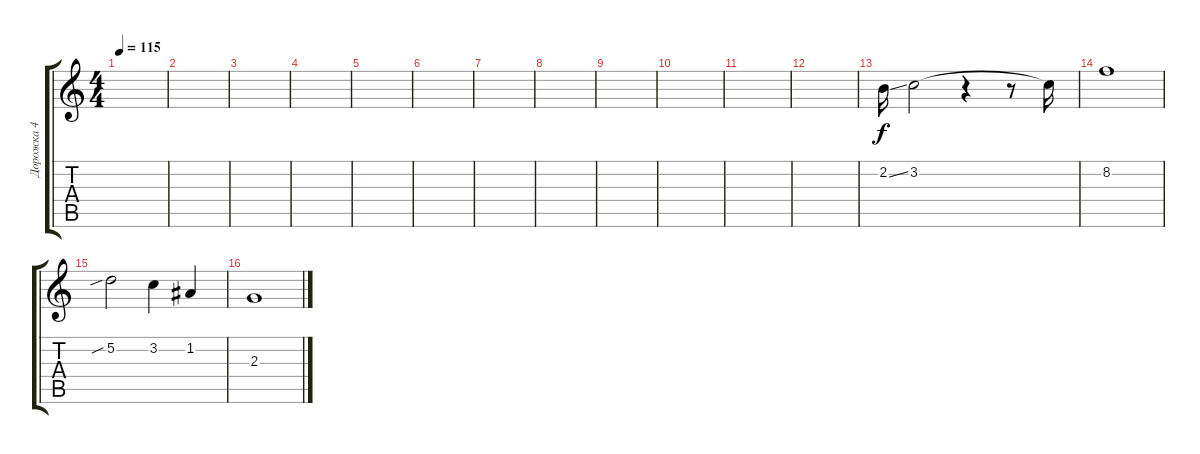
\track ("Дорожка 4" "Дорожка 4") {instrument distortionguitar}
\staff {score tabs}
\tuning (D4 A3 F3 C3 G2 D2) {hide}
\ts (4 4)
\tempo 115
\clef g2
\ks c
|
|
|
|
|
|
|
|
|
|
|
|
2.2{ss}.16 3.2.2 r.4 r.8 3.2{t}.16 |
8.2.1 |
5.2{sib}.2 3.2.4 1.2.4 |
2.3.1
